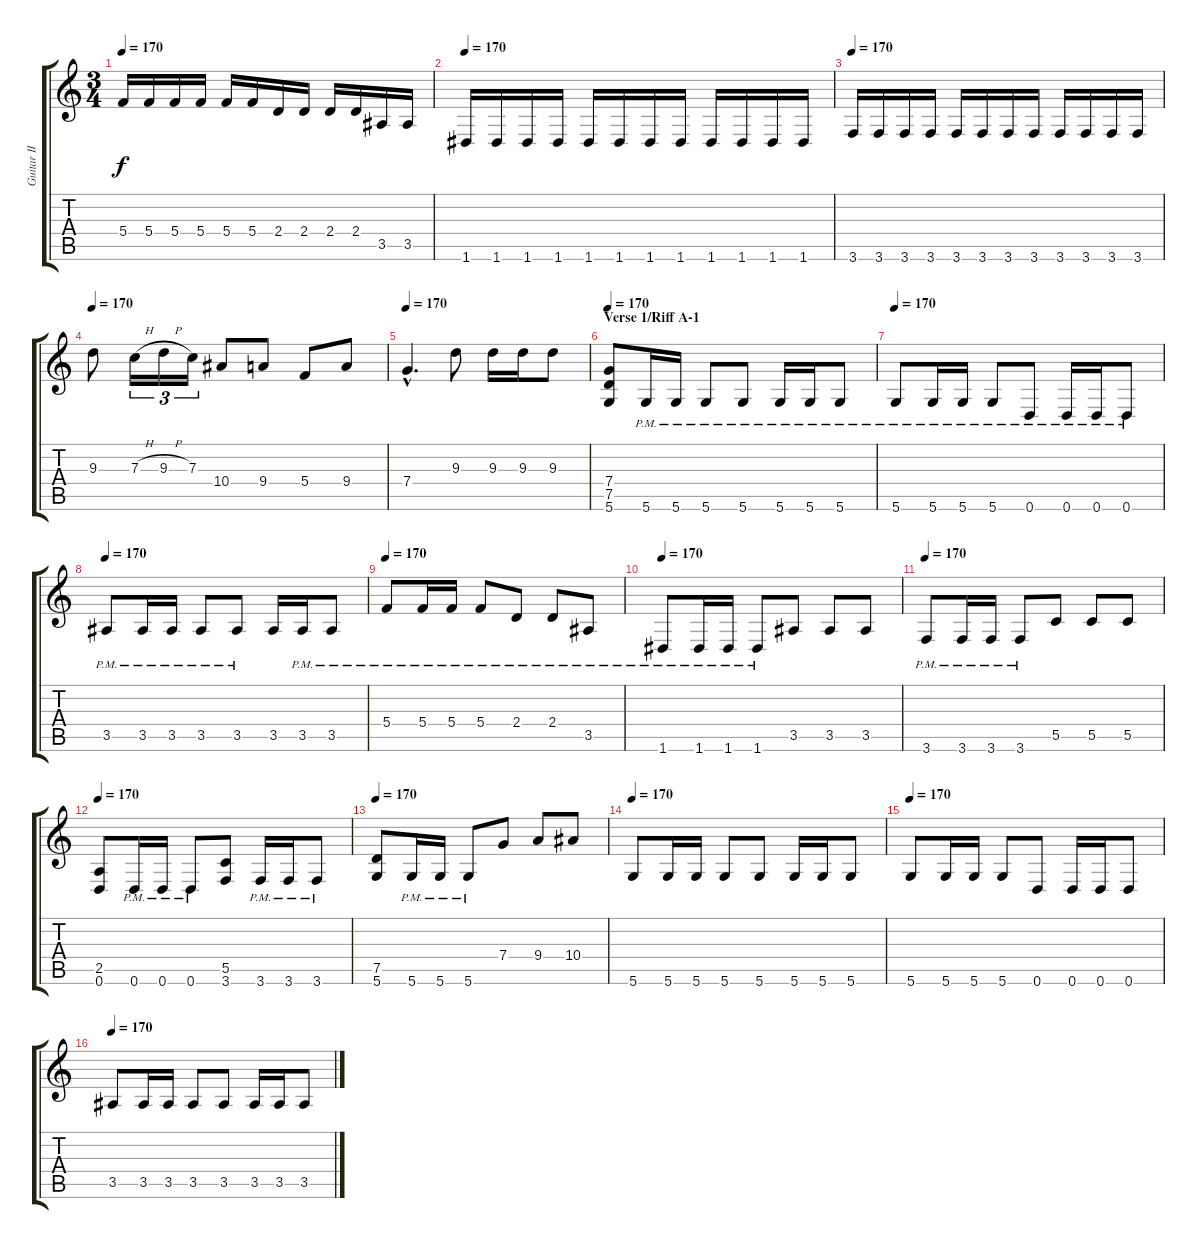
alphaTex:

\track ("Guitar II (Right)" "Guitar II ") {instrument distortionguitar}
\staff {score tabs}
\tuning (D4 A3 F3 C3 G2 D2) {hide}
\ts (3 4)
\tempo 170
\clef g2
\ks c
5.4.16{dy f} 5.4.16 5.4.16 5.4.16 5.4.16 5.4.16 2.4.16 2.4.16 2.4.16 2.4.16 3.5.16 3.5.16 |
\tempo 170
1.6.16 1.6.16 1.6.16 1.6.16 1.6.16 1.6.16 1.6.16 1.6.16 1.6.16 1.6.16 1.6.16 1.6.16 |
\tempo 170
3.6.16 3.6.16 3.6.16 3.6.16 3.6.16 3.6.16 3.6.16 3.6.16 3.6.16 3.6.16 3.6.16 3.6.16 |
\tempo 170
9.3.8 7.3{h}.16{tu (3 2)} 9.3{h}.16{tu (3 2)} 7.3.16{tu (3 2)} 10.4.8 9.4.8 5.4.8 9.4.8 |
\tempo 170
7.4{hac}.4{d} 9.3.8 9.3.16 9.3.16 9.3.8 |
\section ("" "Verse 1/Riff A-1")
\tempo 170
(7.4 7.5 5.6).8 5.6{pm}.16 5.6{pm}.16 5.6{pm}.8 5.6{pm}.8 5.6{pm}.16 5.6{pm}.16 5.6{pm}.8 |
\tempo 170
5.6{pm}.8 5.6{pm}.16 5.6{pm}.16 5.6{pm}.8 0.6{pm}.8 0.6{pm}.16 0.6{pm}.16 0.6{pm}.8 |
\tempo 170
3.5{pm}.8 3.5{pm}.16 3.5{pm}.16 3.5{pm}.8 3.5{pm}.8 3.5.16 3.5{pm}.16 3.5{pm}.8 |
\tempo 170
5.4{pm}.8 5.4{pm}.16 5.4{pm}.16 5.4{pm}.8 2.4{pm}.8 2.4{pm}.8 3.5{pm}.8 |
\tempo 170
1.6{pm}.8 1.6{pm}.16 1.6{pm}.16 1.6{pm}.8 3.5.8 3.5.8 3.5.8 |
\tempo 170
3.6{pm}.8 3.6{pm}.16 3.6{pm}.16 3.6{pm}.8 5.5.8 5.5.8 5.5.8 |
\tempo 170
(2.5 0.6).8 0.6{pm}.16 0.6{pm}.16 0.6{pm}.8 (5.5 3.6).8 3.6{pm}.16 3.6{pm}.16 3.6{pm}.8 |
\tempo 170
(7.5 5.6).8 5.6{pm}.16 5.6{pm}.16 5.6{pm}.8 7.4.8 9.4.8 10.4.8 |
\tempo 170
5.6.8 5.6.16 5.6.16 5.6.8 5.6.8 5.6.16 5.6.16 5.6.8 |
\tempo 170
5.6.8 5.6.16 5.6.16 5.6.8 0.6.8 0.6.16 0.6.16 0.6.8 |
\tempo 170
3.5.8 3.5.16 3.5.16 3.5.8 3.5.8 3.5.16 3.5.16 3.5.8
